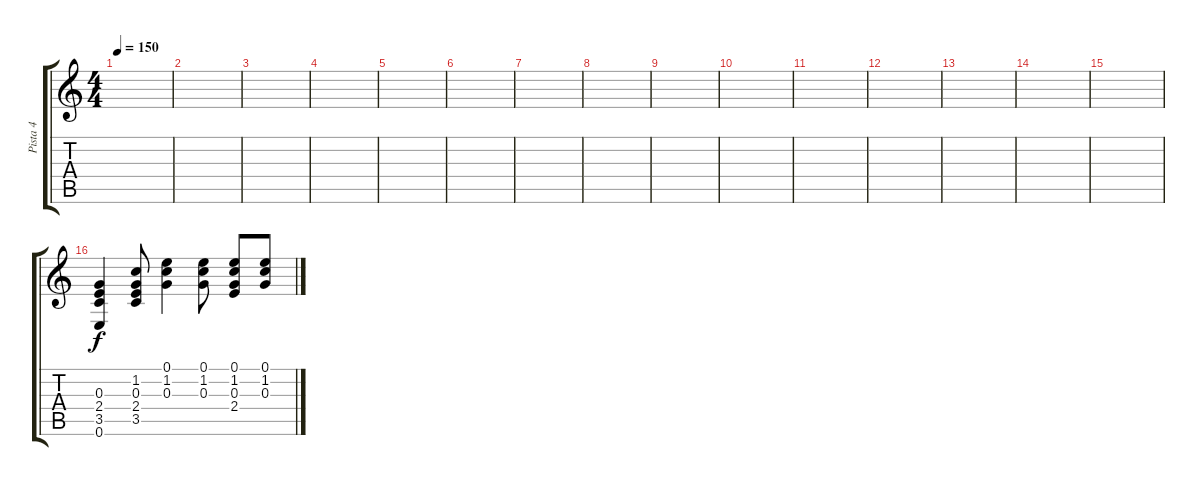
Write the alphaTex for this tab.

\track ("Pista 4" "Pista 4") {instrument distortionguitar}
\staff {score tabs}
\tuning (E4 B3 G3 D3 A2 E2) {hide}
\ts (4 4)
\tempo 150
\clef g2
\ks c
|
|
|
|
|
|
|
|
|
|
|
|
|
|
|
(0.3 2.4 3.5 0.6).4 (1.2 0.3 2.4 3.5).8 (0.1 1.2 0.3).4 (0.1 1.2 0.3).8 (0.1 1.2 0.3 2.4).8 (0.1 1.2 0.3).8
